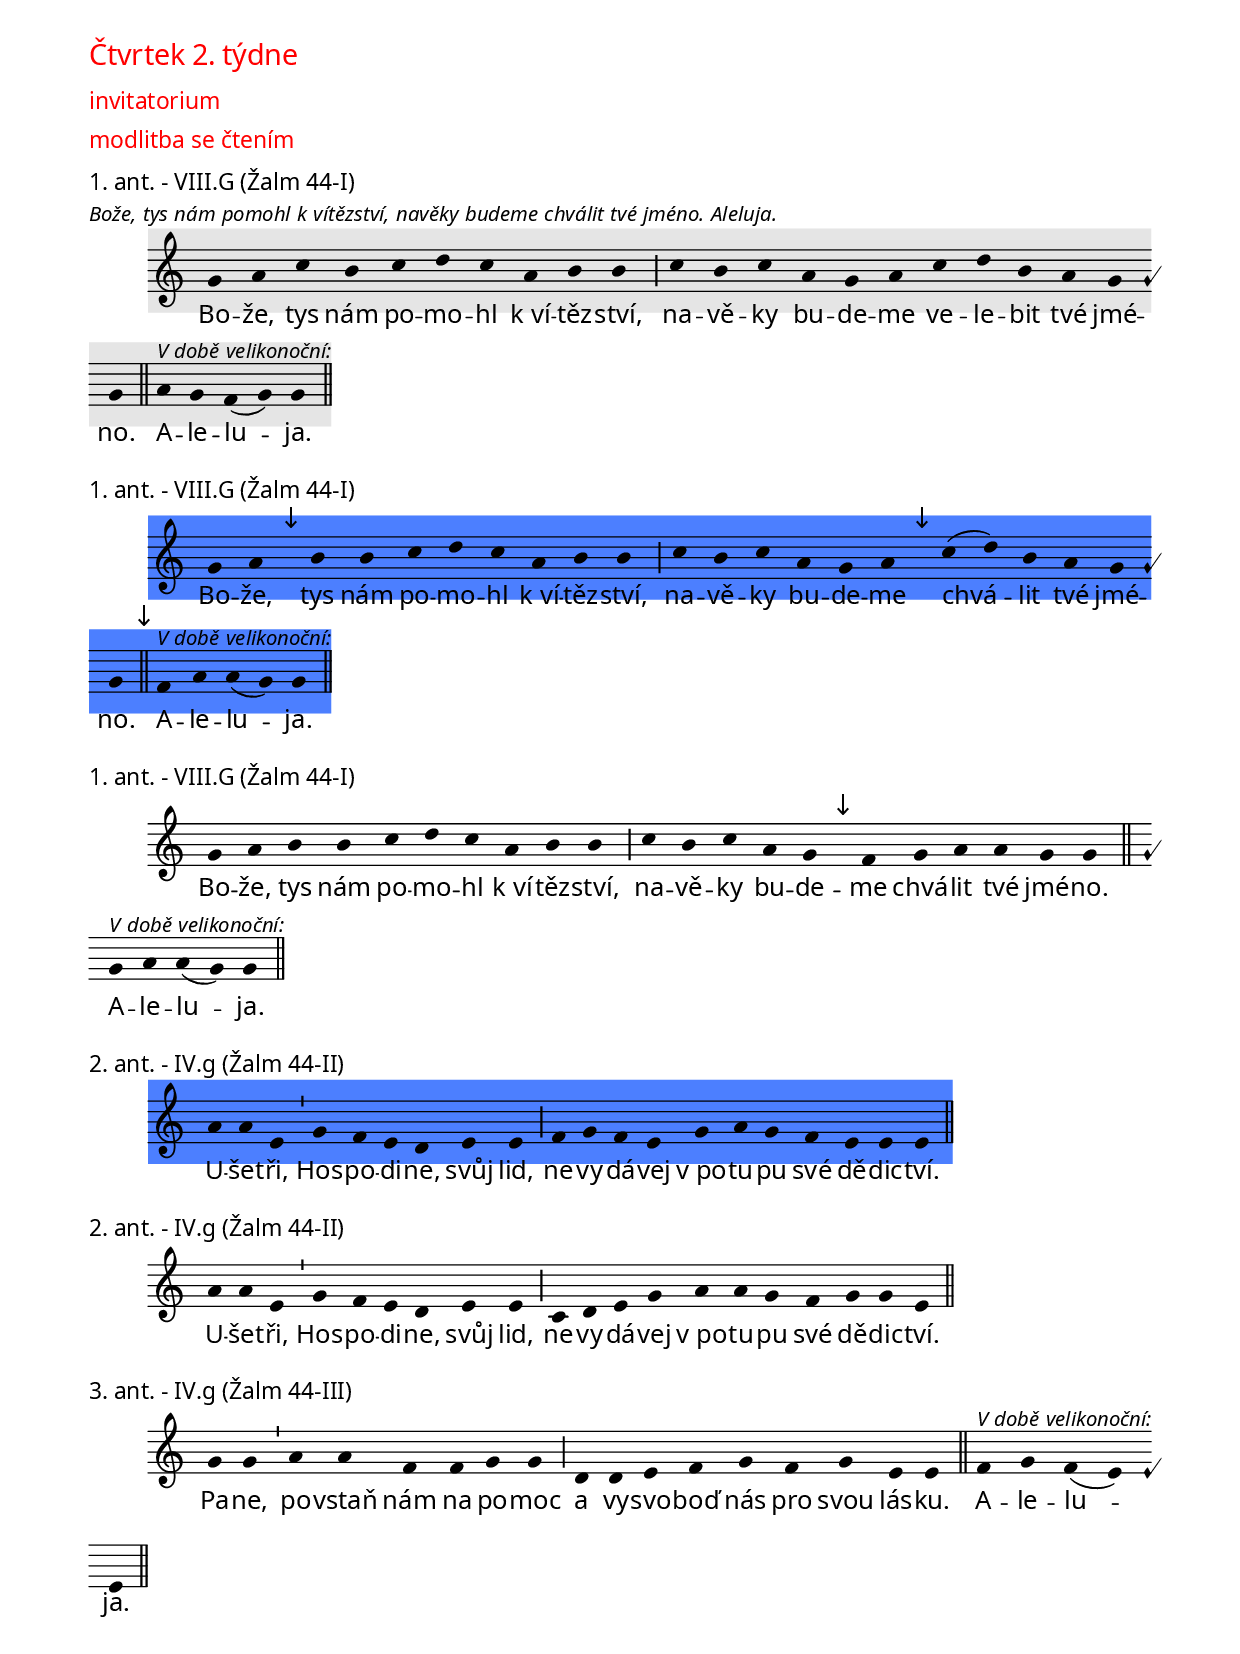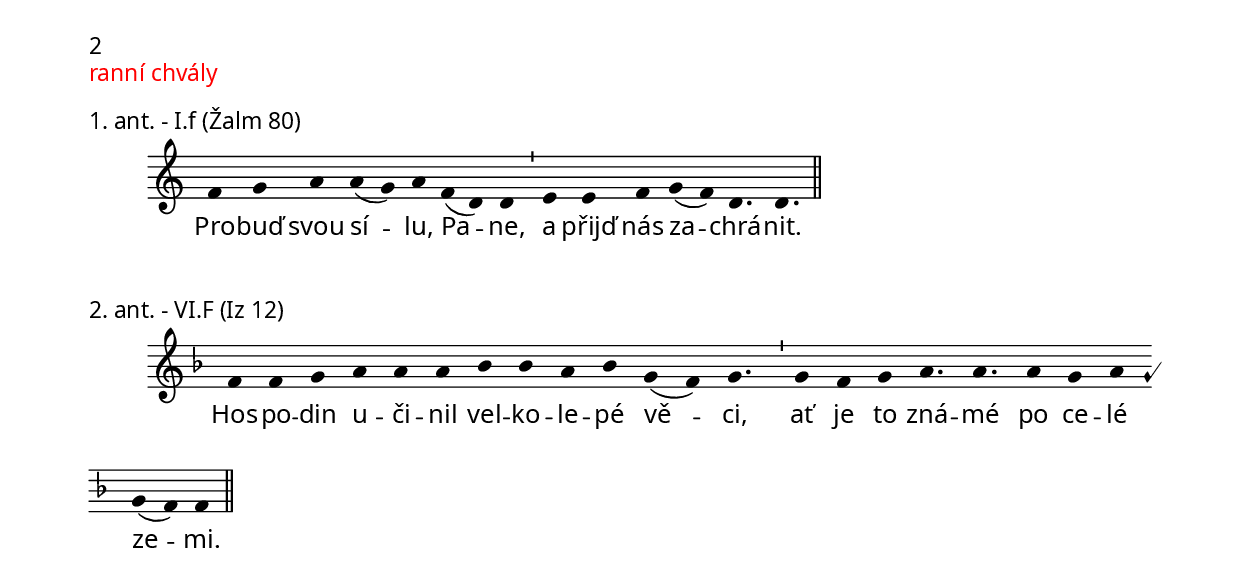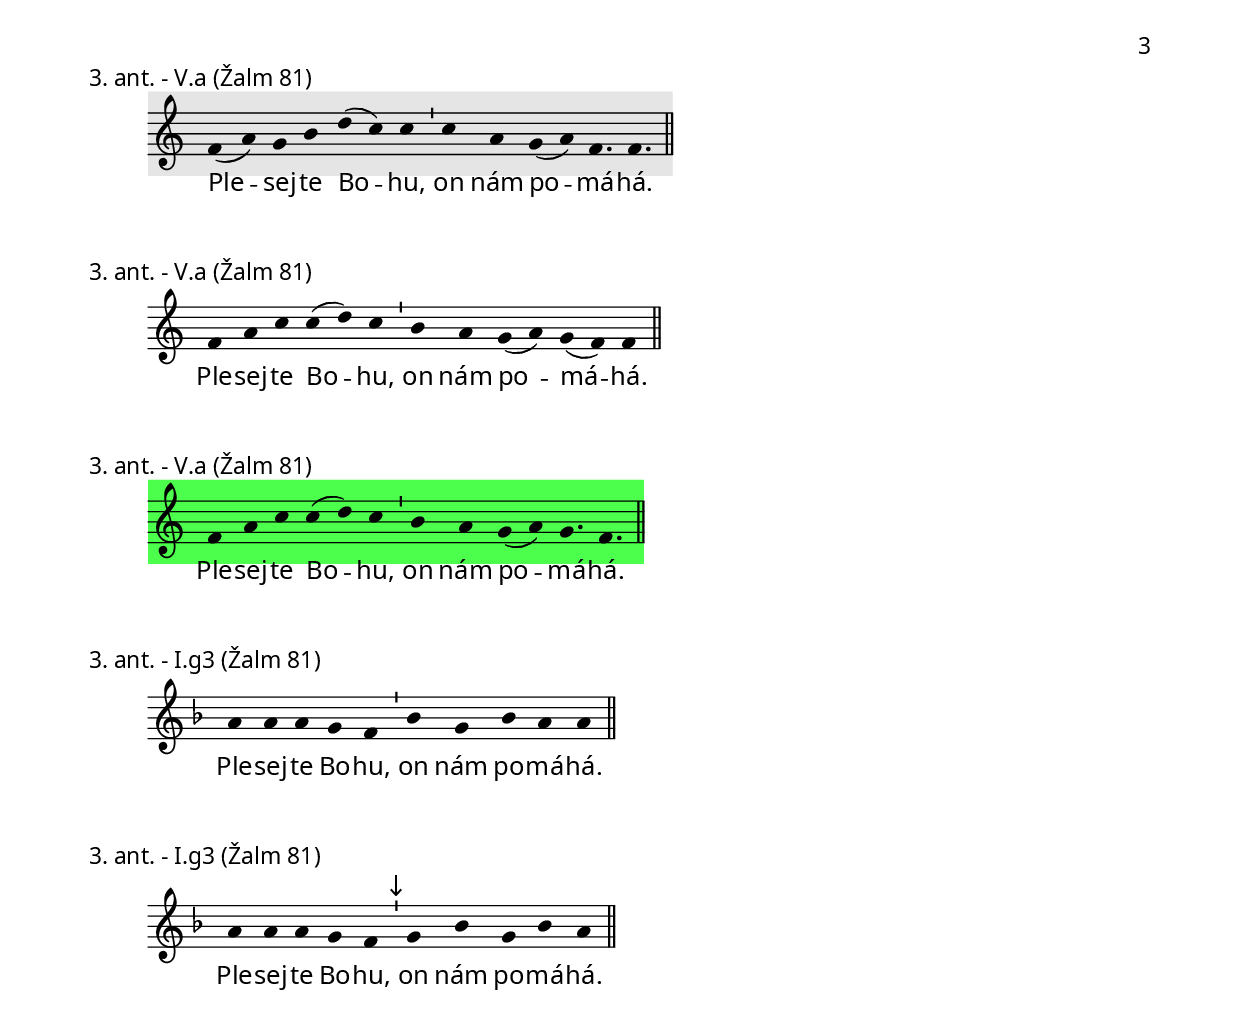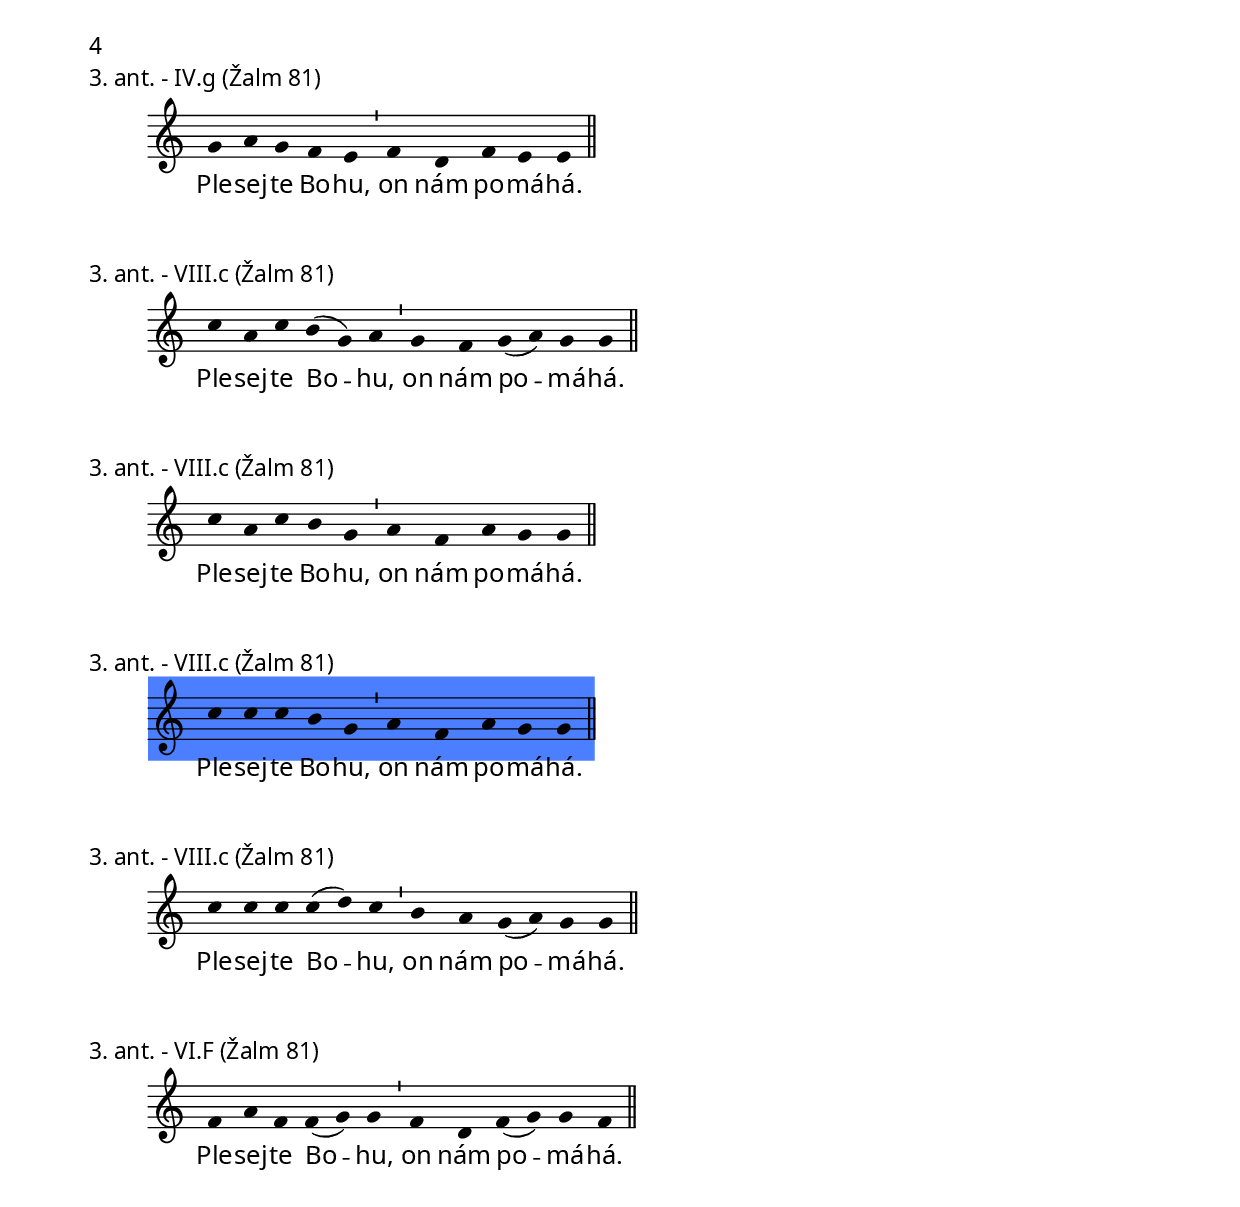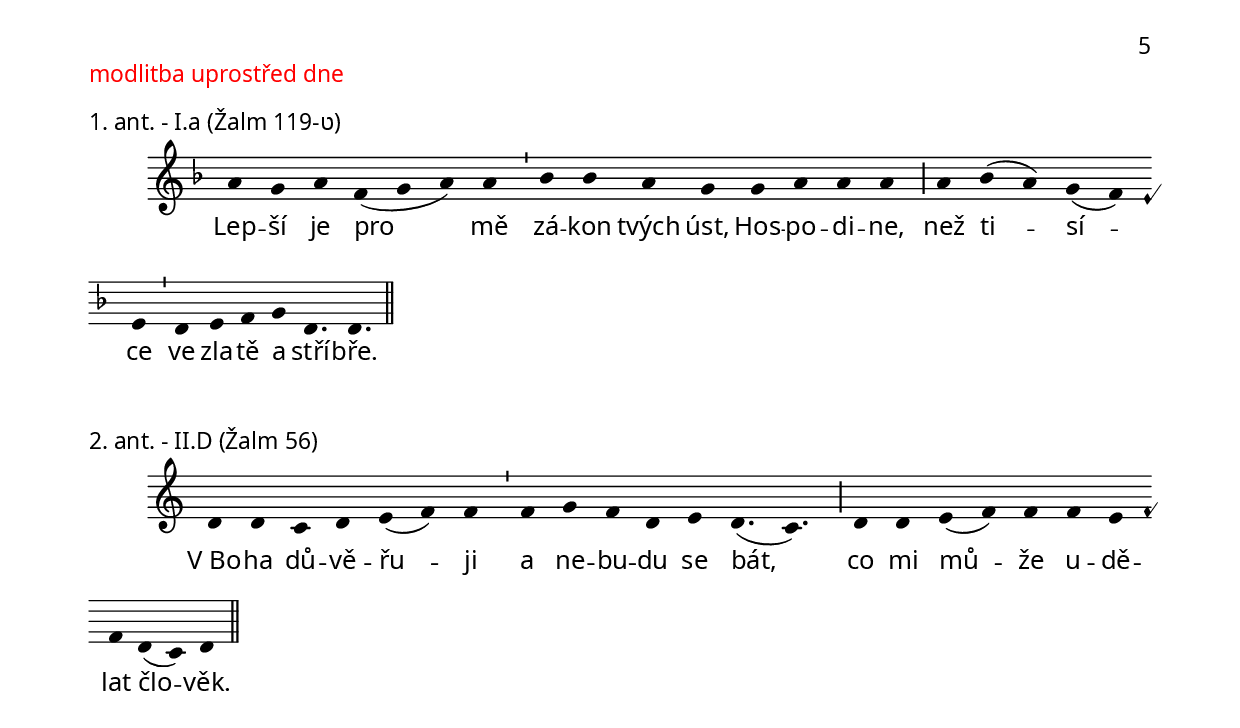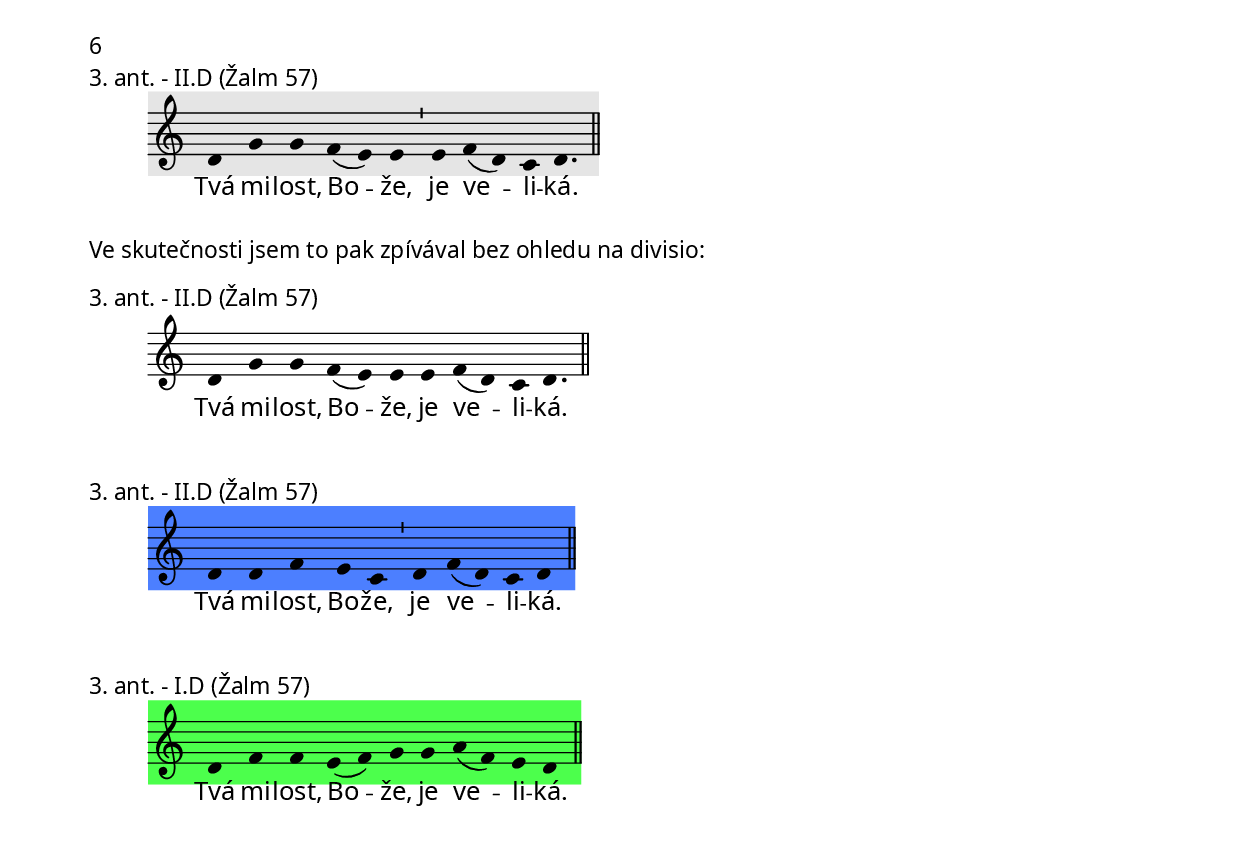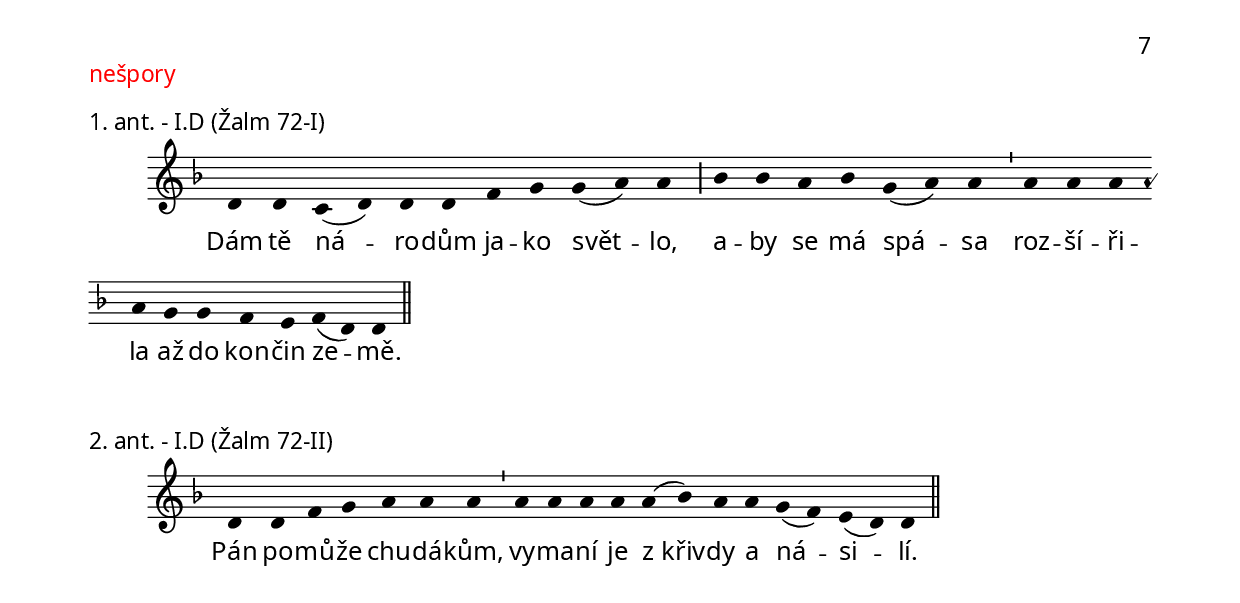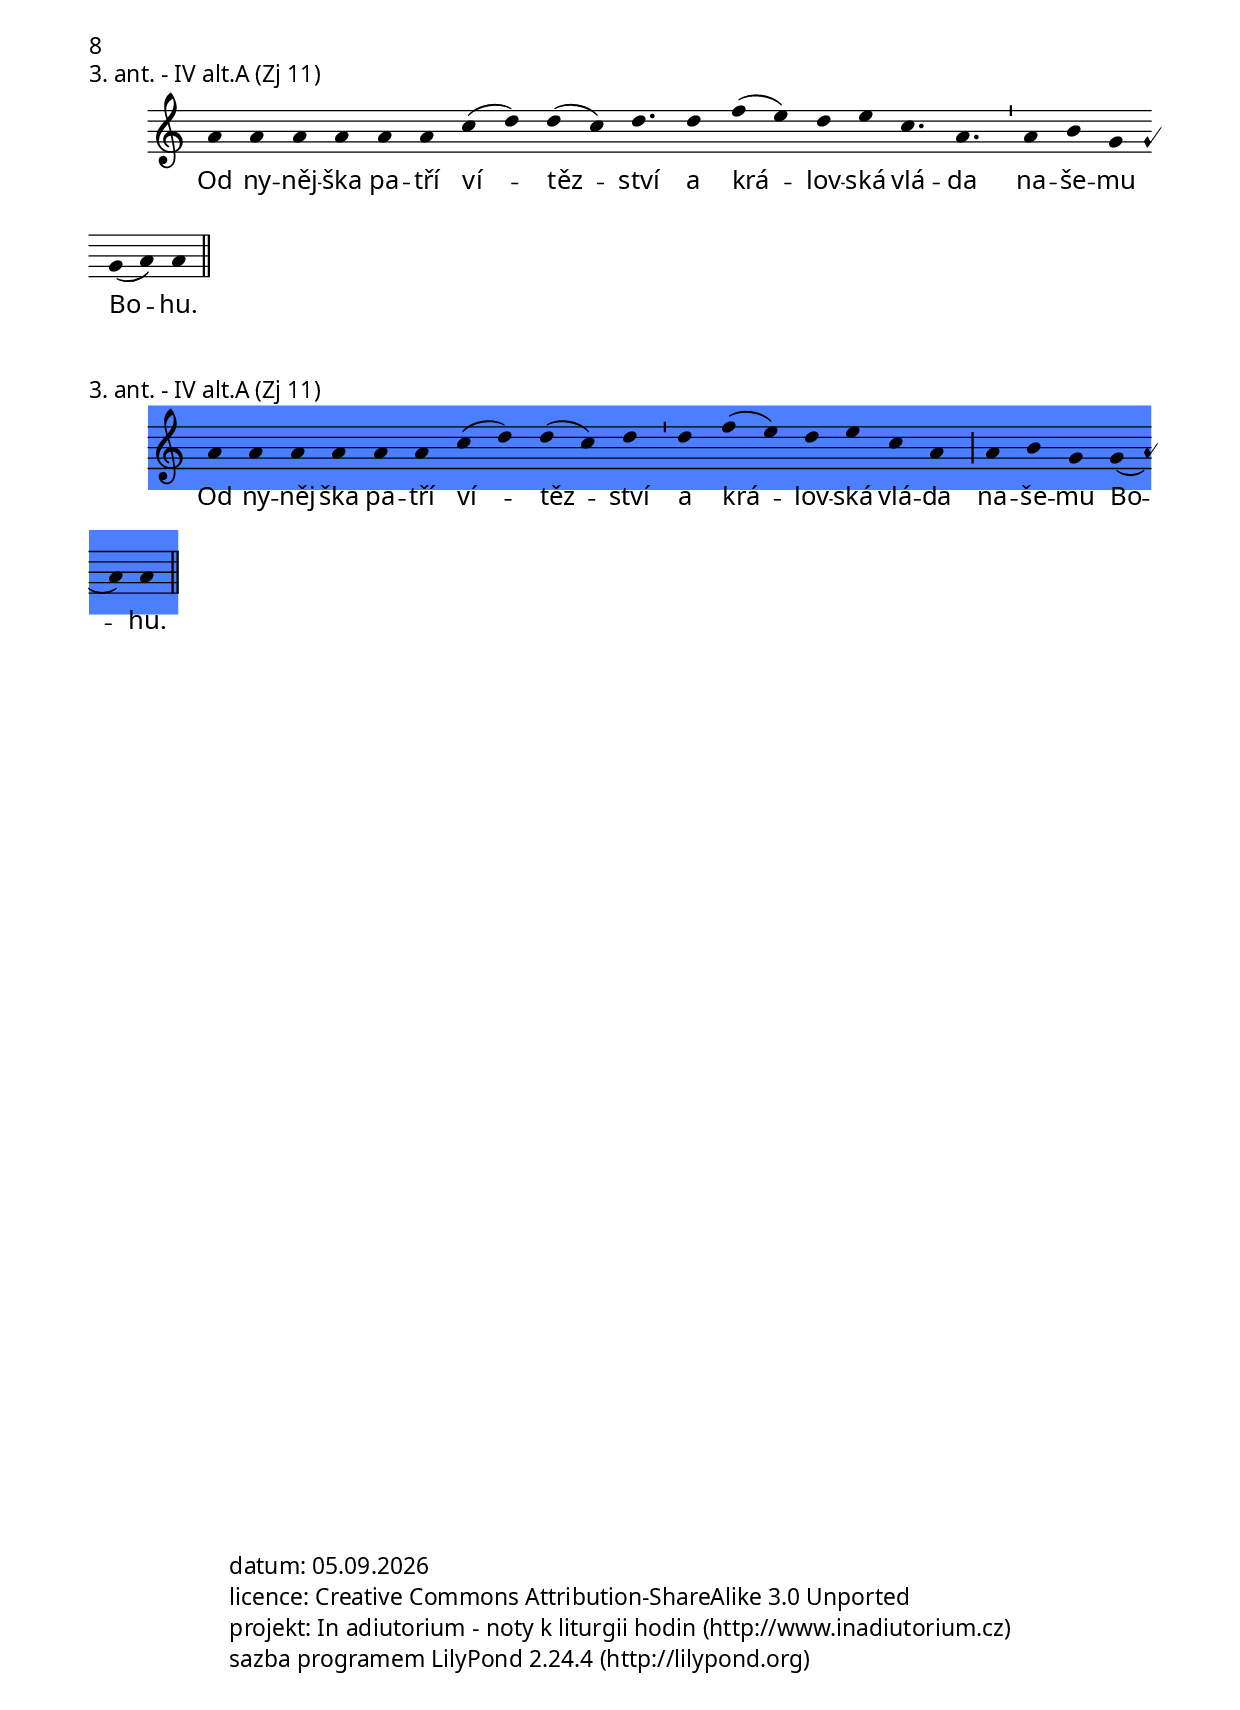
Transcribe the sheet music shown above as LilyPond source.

\include "../spolecne.ly"

\markup {\nadpisDen {Čtvrtek 2. týdne}}

\markup {\nadpisHodinka {"invitatorium"}}

% \score { \tIIctvrtekInvitatorium }

\markup {\nadpisHodinka {"modlitba se čtením"}}

\score {
  \relative c'' {
    \zvyraznovacSedy
    \choralniRezim
    g4 a c b c d c a b b \barMaior
    c b c a g a c d b a g g \barFinalis

    a^\rubrVelikAleluja g f( g) g \barFinalis
  }
  \addlyrics {
    Bo -- že, tys nám po -- mo -- hl k_ví -- těz -- ství,
    na -- vě -- ky bu -- de -- me ve -- le -- bit tvé jmé -- no.

    A -- le -- lu -- ja.
  }
  \header {
    % záměna slov kvůli rytmu
    textus_approbatus = "Bože, tys nám pomohl k vítězství,
    navěky budeme chválit tvé jméno. Aleluja."
    quid = "1. ant."
    modus = "VIII"
    differentia = "G"
    psalmus = "Žalm 44-I"
    id = "mc-ant1"
    piece = \markup {\sestavTitulek}
  }
}

\score {
  \relative c'' {
    \zvyraznovacModry
    \choralniRezim
    g4 a \mark\sipka b b c d c a b b \barMaior
    c b c a g a \mark\sipka c( d) b a g g \barFinalis

    \mark\sipka f^\rubrVelikAleluja a a( g) g \barFinalis
  }
  \addlyrics {
    Bo -- že, tys nám po -- mo -- hl k_ví -- těz -- ství,
    na -- vě -- ky bu -- de -- me chvá -- lit tvé jmé -- no.

    A -- le -- lu -- ja.
  }
  \header {
    quid = "1. ant."
    modus = "VIII"
    differentia = "G"
    psalmus = "Žalm 44-I"
    id = "mc-ant1"
    piece = \markup {\sestavTitulek}
  }
}

\score {
  \relative c'' {
    \choralniRezim
    g4 a b b c d c a b b \barMaior
    c b c a g \mark\sipka f g a a g g \barFinalis

    g^\rubrVelikAleluja a a( g) g \barFinalis
  }
  \addlyrics {
    Bo -- že, tys nám po -- mo -- hl k_ví -- těz -- ství,
    na -- vě -- ky bu -- de -- me chvá -- lit tvé jmé -- no.

    A -- le -- lu -- ja.
  }
  \header {
    quid = "1. ant."
    modus = "VIII"
    differentia = "G"
    psalmus = "Žalm 44-I"
    id = "mc-ant1"
    piece = \markup {\sestavTitulek}
  }
}

% Tady vedome porusuji zasadu "jeden zalm, jeden napev psalmodie":
% meni se tu totiz ton zalmu i antifon z oslavneho na truchlivy, kajici
% a prosebny, a takovou zmenu nedokazu v ramci modu VIII dobre vyjadrit.

\score {
  \relative c'' {
    \zvyraznovacModry
    \choralniRezim
    a4 a e \barMin g f e d e e \barMaior
    f4 g f e g a g f e e e \barFinalis
  }
  \addlyrics {
    U -- šet -- ři, Hos -- po -- di -- ne, svůj lid,
    ne -- vy -- dá -- vej v_po -- tu -- pu své dě -- dic -- tví.

    % aleluja v breviari neni
  }
  \header {
    quid = "2. ant."
    modus = "IV"
    differentia = "g"
    psalmus = "Žalm 44-II"
    id = "mc-ant2"
    piece = \markup {\sestavTitulek}
  }
}

\score {
  \relative c'' {
    \choralniRezim
    a4 a e \barMin g f e d e e \barMaior
    c d e g a a g f g g e \barFinalis
  }
  \addlyrics {
    U -- šet -- ři, Hos -- po -- di -- ne, svůj lid,
    ne -- vy -- dá -- vej v_po -- tu -- pu své dě -- dic -- tví.

    % aleluja v breviari neni
  }
  \header {
    quid = "2. ant."
    modus = "IV"
    differentia = "g"
    psalmus = "Žalm 44-II"
    id = "mc-ant2"
    piece = \markup {\sestavTitulek}
  }
}

\score {
  \relative c'' {
    \choralniRezim
    g4 g \barMin a a f f g g \barMaior
    d d e f g f g e e \barFinalis

    f^\rubrVelikAleluja g f( e) e \barFinalis
  }
  \addlyrics {
    Pa -- ne, po -- vstaň nám na po -- moc
    a vy -- svo -- boď nás pro svou lás -- ku.

    A -- le -- lu -- ja.
  }
  \header {
    quid = "3. ant."
    modus = "IV"
    differentia = "g"
    psalmus = "Žalm 44-III"
    id = "mc-ant3"
    piece = \markup {\sestavTitulek}
  }
}

\pageBreak

\markup {\nadpisHodinka {"ranní chvály"}}

\score {
  \relative c' {
    \choralniRezim
    f4 g a a( g) a f( d) d \barMin e e f g( f) d4. d \barFinalis
  }
  \addlyrics {
    Pro -- buď svou sí -- lu, Pa -- ne, a přijď nás za -- chrá -- nit.
  }
  \header {
    quid = "1. ant."
    modus = "I"
    differentia = "f"
    psalmus = "Žalm 80"
    id = "rch-ant1"
    piece = \markup {\sestavTitulek}
  }
}

\score {
  \relative c' {
    \choralniRezim
    \key f \major
    f4 f g a a a bes bes a bes g( f) g4. \barMin
    g4 f g a4. a a4 g a g( f) f \barFinalis
  }
  \addlyrics {
    Hos -- po -- din u -- či -- nil vel -- ko -- le -- pé vě -- ci,
    ať je to zná -- mé po ce -- lé ze -- mi.
  }
  \header {
    quid = "2. ant."
    modus = "VI"
    differentia = "F"
    psalmus = "Iz 12"
    id = "rch-ant2"
    piece = \markup {\sestavTitulek}
  }
}

\pageBreak

\score {
  \relative c' {
    \zvyraznovacSedy
    \choralniRezim
    f4( a) g b d( c) c \barMin c a g( a) f4. f \barFinalis
  }
  \addlyrics {
    Ple -- sej -- te Bo -- hu, on nám po -- má -- há.
  }
  \header {
    quid = "3. ant."
    modus = "V"
    differentia = "a"
    psalmus = "Žalm 81"
    placet = "zkusit alternativy"
    id = "rch-ant3"
    piece = \markup {\sestavTitulek}
  }
}

\score {
  \relative c' {
    \choralniRezim
    f4 a c c( d) c \barMin
    b a g( a) g( f) f \barFinalis
  }
  \addlyrics {
    Ple -- sej -- te Bo -- hu,
    on nám po -- má -- há.
  }
  \header {
    quid = "3. ant."
    modus = "V"
    differentia = "a"
    psalmus = "Žalm 81"
    id = "rch-ant3"
    piece = \markup {\sestavTitulek}
  }
}

\score {
  \relative c' {
    \zvyraznovacZeleny
    \choralniRezim
    f4 a c c( d) c \barMin
    b a g( a) g4. f \barFinalis
  }
  \addlyrics {
    Ple -- sej -- te Bo -- hu,
    on nám po -- má -- há.
  }
  \header {
    quid = "3. ant."
    modus = "V"
    differentia = "a"
    psalmus = "Žalm 81"
    id = "rch-ant3"
    piece = \markup {\sestavTitulek}
  }
}

\score {
  \relative c'' {
    \key f \major
    \choralniRezim
    a4 a a g f \barMin
    bes g bes a a \barFinalis
  }
  \addlyrics {
    Ple -- sej -- te Bo -- hu, on nám po -- má -- há.
  }
  \header {
    quid = "3. ant."
    modus = "I"
    differentia = "g3"
    psalmus = "Žalm 81"
    id = "rch-ant3"
    piece = \markup {\sestavTitulek}
  }
}

\score {
  \relative c'' {
    \key f \major
    \choralniRezim
    a4 a a g f \barMin
    \mark\sipka g bes g bes a \barFinalis
  }
  \addlyrics {
    Ple -- sej -- te Bo -- hu, on nám po -- má -- há.
  }
  \header {
    quid = "3. ant."
    modus = "I"
    differentia = "g3"
    psalmus = "Žalm 81"
    id = "rch-ant3"
    piece = \markup {\sestavTitulek}
  }
}

\score {
  \relative c'' {
    \choralniRezim
    g4 a g f e \barMin
    f d f e e \barFinalis
  }
  \addlyrics {
    Ple -- sej -- te Bo -- hu,
    on nám po -- má -- há.
  }
  \header {
    quid = "3. ant."
    modus = "IV"
    differentia = "g"
    psalmus = "Žalm 81"
    id = "rch-ant3"
    piece = \markup {\sestavTitulek}
  }
}

\score {
  \relative c'' {
    \choralniRezim
    c4 a c b( g) a \barMin
    g f g( a) g g \barFinalis
  }
  \addlyrics {
    Ple -- sej -- te Bo -- hu,
    on nám po -- má -- há.
  }
  \header {
    quid = "3. ant."
    modus = "VIII"
    differentia = "c"
    psalmus = "Žalm 81"
    id = "rch-ant3"
    piece = \markup {\sestavTitulek}
  }
}

\score {
  \relative c'' {
    \choralniRezim
    c4 a c b g \barMin
    a f a g g \barFinalis
  }
  \addlyrics {
    Ple -- sej -- te Bo -- hu,
    on nám po -- má -- há.
  }
  \header {
    quid = "3. ant."
    modus = "VIII"
    differentia = "c"
    psalmus = "Žalm 81"
    id = "rch-ant3"
    piece = \markup {\sestavTitulek}
  }
}

\score {
  \relative c'' {
    \zvyraznovacModry
    \choralniRezim
    c4 c c b g \barMin
    a f a g g \barFinalis
  }
  \addlyrics {
    Ple -- sej -- te Bo -- hu,
    on nám po -- má -- há.
  }
  \header {
    quid = "3. ant."
    modus = "VIII"
    differentia = "c"
    psalmus = "Žalm 81"
    id = "rch-ant3"
    piece = \markup {\sestavTitulek}
  }
}

\score {
  \relative c'' {
    \choralniRezim
    c4 c c c( d) c \barMin
    b a g( a) g g \barFinalis
  }
  \addlyrics {
    Ple -- sej -- te Bo -- hu,
    on nám po -- má -- há.
  }
  \header {
    quid = "3. ant."
    modus = "VIII"
    differentia = "c"
    psalmus = "Žalm 81"
    id = "rch-ant3"
    piece = \markup {\sestavTitulek}
  }
}

\score {
  \relative c' {
    \choralniRezim
    f4 a f f( g) g \barMin
    f d f( g) g f \barFinalis
  }
  \addlyrics {
    Ple -- sej -- te Bo -- hu,
    on nám po -- má -- há.
  }
  \header {
    quid = "3. ant."
    modus = "VI"
    differentia = "F"
    psalmus = "Žalm 81"
    id = "rch-ant3"
    piece = \markup {\sestavTitulek}
  }
}

\pageBreak

%\score { \tIIctvrtekAntBenedictus }

\markup {\nadpisHodinka {"modlitba uprostřed dne"}}

\score {
  \relative c'' {
    \choralniRezim
    \key f \major
    a4 g a f( g a) a \barMin bes bes a g g a a a \barMaior
    a bes( a) g( f) e \barMin d e f g d4. d \barFinalis
  }
  \addlyrics {
    Lep -- ší je pro mě zá -- kon tvých úst, Hos -- po -- di -- ne,
    než ti -- sí -- ce ve zla -- tě a stří -- bře.
  }
  \header {
    quid = "1. ant."
    modus = "I"
    differentia = "a"
    psalmus = "Žalm 119-ט"
    id = "up-ant1"
    piece = \markup {\sestavTitulek}
  }
}

\score {
  \relative c' {
    \choralniRezim
    d4 d c d e( f) f \barMin f g f d e d4.( c) \barMaior
    d4 d e( f) f f e f d( c) d \barFinalis
  }
  \addlyrics {
    V_Bo -- ha dů -- vě -- řu -- ji a ne -- bu -- du se bát,
    co mi mů -- že u -- dě -- lat člo -- věk.
  }
  \header {
    quid = "2. ant."
    modus = "II"
    differentia = "D"
    psalmus = "Žalm 56"
    id = "up-ant2"
    piece = \markup {\sestavTitulek}
  }
}

\pageBreak

\score {
  \relative c' {
    \zvyraznovacSedy
    \choralniRezim
    d4 g g f( e) e \barMin e f( d) c d4. \barFinalis
  }
  \addlyrics {
    Tvá mi -- lost, Bo -- že, je ve -- li -- ká.
  }
  \header {
    quid = "3. ant."
    modus = "II"
    differentia = "D"
    psalmus = "Žalm 57"
    placet = "~ počáteční d-g mě vždycky 'vyhodí z modu'"
    id = "up-ant3"
    piece = \markup {\sestavTitulek}
  }
}

\markup{Ve skutečnosti jsem to pak zpívával bez ohledu na divisio:}

\score {
  \relative c' {
    \choralniRezim
    d4 g g f( e) e e f( d) c d4. \barFinalis
  }
  \addlyrics {
    Tvá mi -- lost, Bo -- že, je ve -- li -- ká.
  }
  \header {
    quid = "3. ant."
    modus = "II"
    differentia = "D"
    psalmus = "Žalm 57"
    placet = "~ počáteční d-g mě vždycky 'vyhodí z modu'"
    id = "up-ant3"
    piece = \markup {\sestavTitulek}
  }
}

\score {
  \relative c' {
    \zvyraznovacModry
    \choralniRezim
    d4 d f e c \barMin
    d f( d) c d \barFinalis
  }
  \addlyrics {
    Tvá mi -- lost, Bo -- že,
    je ve -- li -- ká.
  }
  \header {
    quid = "3. ant."
    modus = "II"
    differentia = "D"
    psalmus = "Žalm 57"
    id = "up-ant3"
    piece = \markup {\sestavTitulek}
  }
}

\score {
  \relative c' {
    \zvyraznovacZeleny
    \choralniRezim
    d4 f f e( f) g g a( f) e d \barFinalis
  }
  \addlyrics {
    Tvá mi -- lost, Bo -- že, je ve -- li -- ká.
  }
  \header {
    quid = "3. ant."
    modus = "I"
    differentia = "D"
    psalmus = "Žalm 57"
    id = "up-ant3"
    piece = \markup {\sestavTitulek}
  }
}

\pageBreak

\markup {\nadpisHodinka {"nešpory"}}

\score {
  \relative c' {
    \choralniRezim
    \key f \major
    d4 d c( d) d d f g g( a) a \barMaior
    bes bes a bes g( a) a \barMin a a a a g g f e f( d) d \barFinalis
  }
  \addlyrics {
    Dám tě ná -- ro -- dům ja -- ko svět -- lo,
    a -- by se má spá -- sa roz -- ší -- ři -- la až do kon -- čin ze -- mě.
  }
  \header {
    quid = "1. ant."
    modus = "I"
    differentia = "D"
    psalmus = "Žalm 72-I"
    placet = "tuto i následující mám v aktuálním tvaru rád,
    ovšem melodie obou se k textu vztahuje jen velmi málo,
    neusiluje o podtržení slov nesoucích hlavní význam"
    id = "ne-ant1"
    piece = \markup {\sestavTitulek}
  }
}

\score {
  \relative c' {
    \choralniRezim
    \key f \major
    d4 d f g a a a \barMin a a a a a( bes) a a g( f) e( d) d \barFinalis
  }
  \addlyrics {
    Pán po -- mů -- že chu -- dá -- kům,
    vy -- ma -- ní je z_křiv -- dy a ná -- si -- lí.
  }
  \header {
    quid = "2. ant."
    modus = "I"
    differentia = "D"
    psalmus = "Žalm 72-II"
    id = "ne-ant2"
    piece = \markup {\sestavTitulek}
  }
}

\pageBreak

%tIIctvrtekNespAntIII =
\score {
  \relative c'' {
    \choralniRezim
    a4 a a a a a c( d) d( c) d4. d4 f( e) d e c4. a \barMin
    a4 b g g( a) a \barFinalis
  }
  \addlyrics {
    Od ny -- něj -- ška pa -- tří ví -- těz -- ství a krá -- lov -- ská vlá -- da
    na -- še -- mu Bo -- hu.
  }
  \header {
    quid = "3. ant."
    modus = "IV alt"
    differentia = "A"
    psalmus = "Zj 11"
    placet = "chybí frázování"
    id = "ne-ant3"
    piece = \markup {\sestavTitulek}
  }
}

\score {
  \relative c'' {
    \zvyraznovacModry
    \choralniRezim
    a4 a a a a a c( d) d( c) d \barMin
    d f( e) d e c a \barMaior
    a b g g( a) a \barFinalis
  }
  \addlyrics {
    Od ny -- něj -- ška pa -- tří ví -- těz -- ství
    a krá -- lov -- ská vlá -- da
    na -- še -- mu Bo -- hu.
  }
  \header {
    quid = "3. ant."
    modus = "IV alt"
    differentia = "A"
    psalmus = "Zj 11"
    id = "ne-ant3"
    piece = \markup {\sestavTitulek}
  }
}

% \score { \tIIctvrtekNespAntIII }

% \score { \tIIctvrtekAntMagnificat }